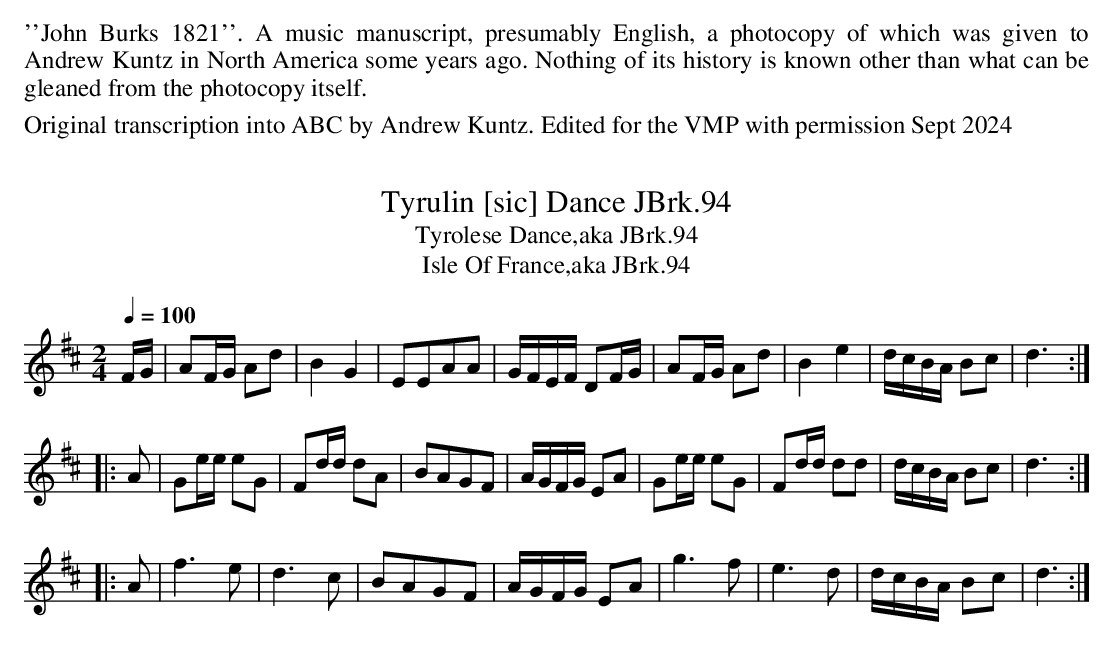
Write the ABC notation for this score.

X:1
T:Tyrulin [sic] Dance JBrk.94
Q:1/4=100
T:Tyrolese Dance,aka JBrk.94
T:Isle Of France,aka JBrk.94
M:2/4
L:1/8
K:D
F/G/|AF/G/ Ad|B2G2|EEAA|G/F/E/F/ DF/G/|AF/G/ Ad|B2e2|d/c/B/A/ Bc|d3:|
|:A|Ge/e/ eG|Fd/d/ dA|BAGF|A/G/F/G/ EA|Ge/e/ eG|Fd/d/ dd|d/c/B/A/ Bc|d3:|
|:A|f3e|d3c|BAGF|A/G/F/G/ EA|g3f|e3d|d/c/B/A/ Bc|d3:|]
